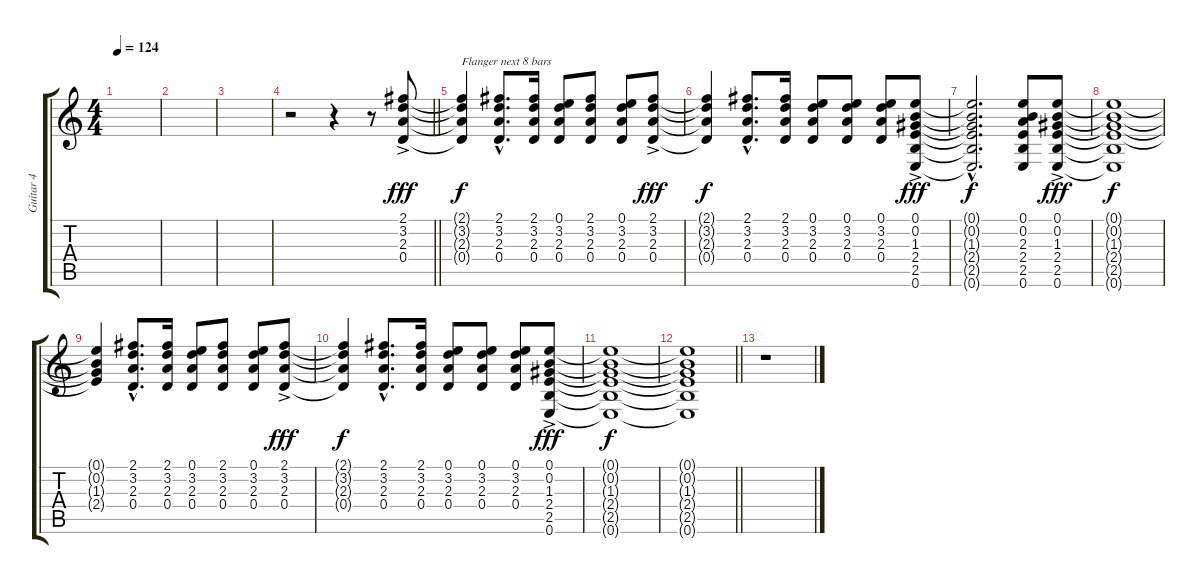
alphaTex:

\track ("Guitar 4" "Guitar 4") {instrument electricguitarclean}
\staff {score tabs}
\tuning (E4 B3 G3 D3 A2 E2) {hide}
\ts (4 4)
\tempo 124
\clef g2
\ks c
|
|
|
\barLineRight lightlight
r.2 r.4 r.8 (2.1{ac} 3.2{ac} 2.3{ac} 0.4{ac}).8{dy fff} |
(2.1{t} 3.2{t} 2.3{t} 0.4{t}).4{txt "Flanger next 8 bars" dy f} (2.1{hac} 3.2{hac} 2.3{hac} 0.4{hac}).8{d} (2.1 3.2 2.3 0.4).16 (0.1 3.2 2.3 0.4).8 (2.1 3.2 2.3 0.4).8 (0.1 3.2 2.3 0.4).8 (2.1{ac} 3.2{ac} 2.3{ac} 0.4{ac}).8{dy fff} |
(2.1{t} 3.2{t} 2.3{t} 0.4{t}).4{dy f} (2.1{hac} 3.2{hac} 2.3{hac} 0.4{hac}).8{d} (2.1 3.2 2.3 0.4).16 (0.1 3.2 2.3 0.4).8 (0.1 3.2 2.3 0.4).8 (0.1 3.2 2.3 0.4).8 (0.1{ac} 0.2{ac} 1.3{ac} 2.4{ac} 2.5{ac} 0.6{ac}).8{dy fff} |
(0.1{hac t} 0.2{hac t} 1.3{hac t} 2.4{hac t} 2.5{hac t} 0.6{hac t}).2{d dy f} (0.1 0.2 2.3 2.4 2.5 0.6).8 (0.1{ac} 0.2{ac} 1.3{ac} 2.4{ac} 2.5{ac} 0.6{ac}).8{dy fff} |
(0.1{t} 0.2{t} 1.3{t} 2.4{t} 2.5{t} 0.6{t}).1{dy f} |
(0.1{t} 0.2{t} 1.3{t} 2.4{t}).4 (2.1{hac} 3.2{hac} 2.3{hac} 0.4{hac}).8{d} (2.1 3.2 2.3 0.4).16 (0.1 3.2 2.3 0.4).8 (2.1 3.2 2.3 0.4).8 (0.1 3.2 2.3 0.4).8 (2.1{ac} 3.2{ac} 2.3{ac} 0.4{ac}).8{dy fff} |
(2.1{t} 3.2{t} 2.3{t} 0.4{t}).4{dy f} (2.1{hac} 3.2{hac} 2.3{hac} 0.4{hac}).8{d} (2.1 3.2 2.3 0.4).16 (0.1 3.2 2.3 0.4).8 (0.1 3.2 2.3 0.4).8 (0.1 3.2 2.3 0.4).8 (0.1{ac} 0.2{ac} 1.3{ac} 2.4{ac} 2.5{ac} 0.6{ac}).8{dy fff} |
(0.1{t} 0.2{t} 1.3{t} 2.4{t} 2.5{t} 0.6{t}).1{dy f} |
\barLineRight lightlight
(0.1{t} 0.2{t} 1.3{t} 2.4{t} 2.5{t} 0.6{t}).1 |
r.1
